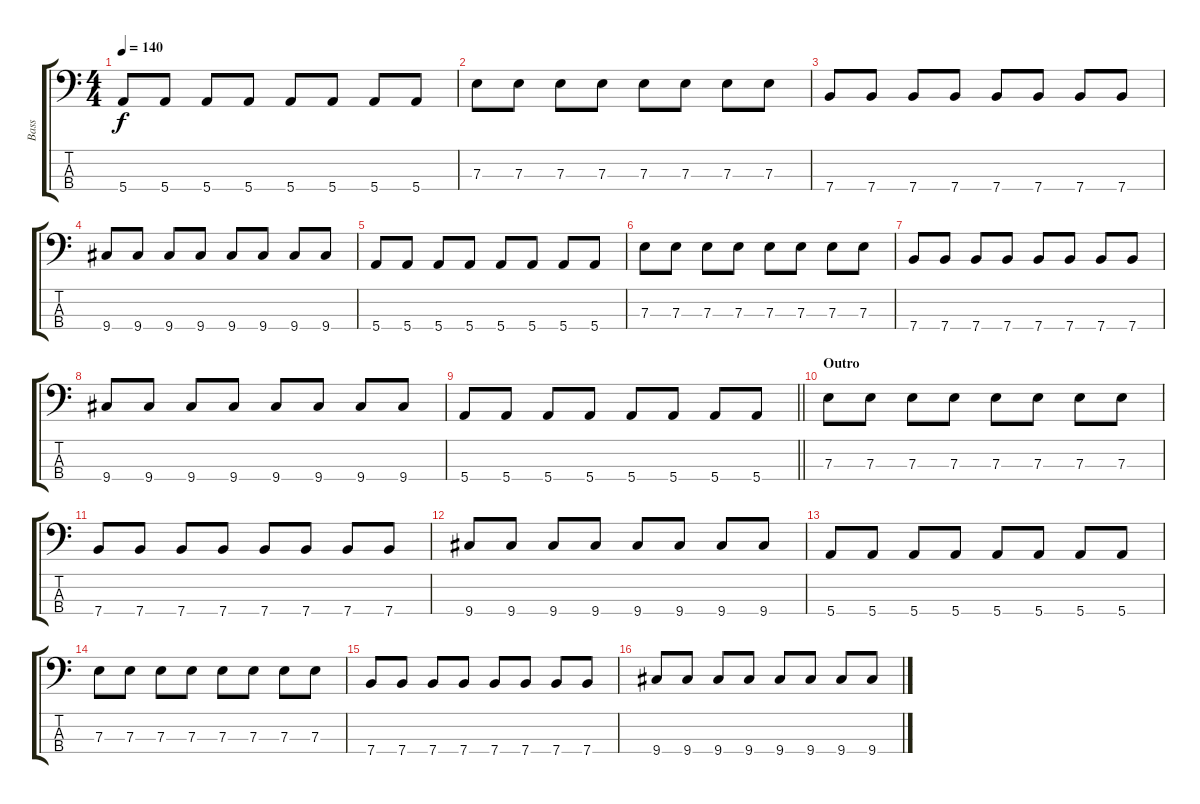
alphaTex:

\track ("Bass" "Bass") {instrument electricbassfinger}
\staff {score tabs}
\tuning (G2 D2 A1 E1) {hide}
\ts (4 4)
\tempo 140
\clef f4
\ks c
5.4.8{dy f} 5.4.8 5.4.8 5.4.8 5.4.8 5.4.8 5.4.8 5.4.8 |
7.3.8 7.3.8 7.3.8 7.3.8 7.3.8 7.3.8 7.3.8 7.3.8 |
7.4.8 7.4.8 7.4.8 7.4.8 7.4.8 7.4.8 7.4.8 7.4.8 |
9.4.8 9.4.8 9.4.8 9.4.8 9.4.8 9.4.8 9.4.8 9.4.8 |
5.4.8 5.4.8 5.4.8 5.4.8 5.4.8 5.4.8 5.4.8 5.4.8 |
7.3.8 7.3.8 7.3.8 7.3.8 7.3.8 7.3.8 7.3.8 7.3.8 |
7.4.8 7.4.8 7.4.8 7.4.8 7.4.8 7.4.8 7.4.8 7.4.8 |
9.4.8 9.4.8 9.4.8 9.4.8 9.4.8 9.4.8 9.4.8 9.4.8 |
\barLineRight lightlight
5.4.8 5.4.8 5.4.8 5.4.8 5.4.8 5.4.8 5.4.8 5.4.8 |
\section ("" "Outro")
7.3.8 7.3.8 7.3.8 7.3.8 7.3.8 7.3.8 7.3.8 7.3.8 |
7.4.8 7.4.8 7.4.8 7.4.8 7.4.8 7.4.8 7.4.8 7.4.8 |
9.4.8 9.4.8 9.4.8 9.4.8 9.4.8 9.4.8 9.4.8 9.4.8 |
5.4.8 5.4.8 5.4.8 5.4.8 5.4.8 5.4.8 5.4.8 5.4.8 |
7.3.8 7.3.8 7.3.8 7.3.8 7.3.8 7.3.8 7.3.8 7.3.8 |
7.4.8 7.4.8 7.4.8 7.4.8 7.4.8 7.4.8 7.4.8 7.4.8 |
9.4.8 9.4.8 9.4.8 9.4.8 9.4.8 9.4.8 9.4.8 9.4.8
